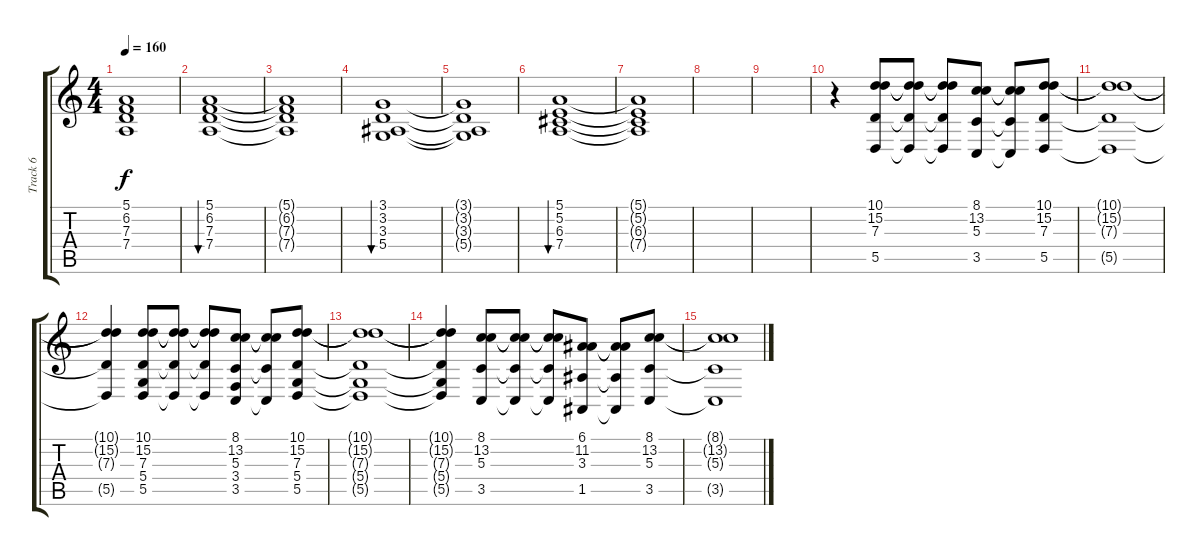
\track ("Track 6" "Track 6") {instrument stringensemble1}
\staff {score tabs}
\tuning (E4 B3 G3 D3 A2 E2) {hide}
\ts (4 4)
\tempo 160
\clef g2
\ks c
(5.1{t} 6.2{t} 7.3{t} 7.4{t}).1{dy f} |
(5.1 6.2 7.3 7.4).1{bu 60} |
(5.1{t} 6.2{t} 7.3{t} 7.4{t}).1 |
(3.1 3.2 3.3 5.4).1{bu 60} |
(3.1{t} 3.2{t} 3.3{t} 5.4{t}).1 |
(5.1 5.2 6.3 7.4).1{bu 60} |
(5.1{t} 5.2{t} 6.3{t} 7.4{t}).1 |
|
|
r.4 (10.1 15.2 7.3 5.5).8 (10.1{t} 15.2{t} 7.3{t} 5.5{t}).8 (10.1{t} 15.2{t} 7.3{t} 5.5{t}).8 (8.1 13.2 5.3 3.5).8 (8.1{t} 13.2{t} 5.3{t} 3.5{t}).8 (10.1 15.2 7.3 5.5).8 |
(10.1{t} 15.2{t} 7.3{t} 5.5{t}).1 |
(10.1{t} 15.2{t} 7.3{t} 5.5{t}).4 (10.1 15.2 7.3 5.4 5.5).8 (10.1{t} 15.2{t} 7.3{t} 5.5{t}).8 (10.1{t} 15.2{t} 7.3{t} 5.5{t}).8 (8.1 13.2 5.3 3.4 3.5).8 (8.1{t} 13.2{t} 5.3{t} 3.5{t}).8 (10.1 15.2 7.3 5.4 5.5).8 |
(10.1{t} 15.2{t} 7.3{t} 5.4{t} 5.5{t}).1 |
(10.1{t} 15.2{t} 7.3{t} 5.4{t} 5.5{t}).4 (8.1 13.2 5.3 3.5).8 (8.1{t} 13.2{t} 5.3{t} 3.5{t}).8 (8.1{t} 13.2{t} 5.3{t} 3.5{t}).8 (6.1 11.2 3.3 1.5).8 (6.1{t} 11.2{t} 3.3{t} 1.5{t}).8 (8.1 13.2 5.3 3.5).8 |
(8.1{t} 13.2{t} 5.3{t} 3.5{t}).1
